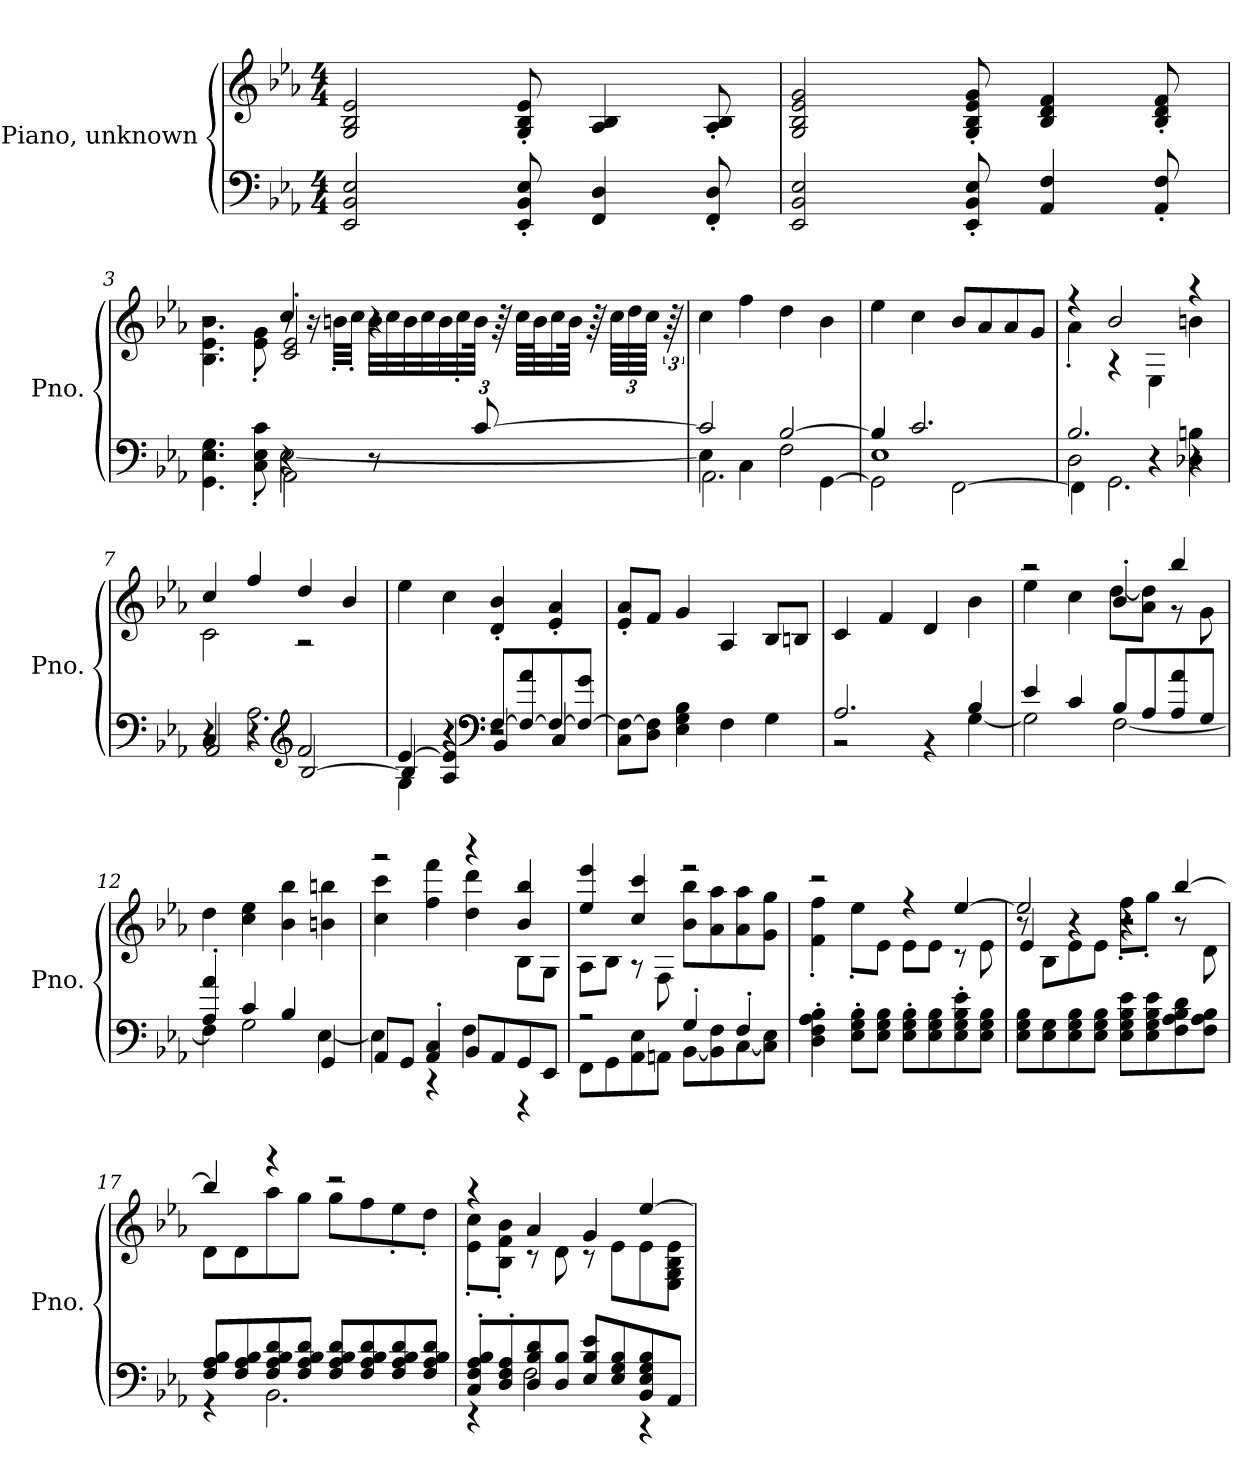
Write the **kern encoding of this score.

**kern	**kern
*part1	*part1
*staff2	*staff1
*I"Piano, unknown	*
*I'Pno.	*
*clefF4	*clefG2
*k[b-e-a-]	*k[b-e-a-]
*M4/4	*M4/4
*MM120	*MM120
=1	=1
2EE-/ 2BB-/ 2E-/	2G/ 2B-/ 2e-/
8EE-/' 8BB-/' 8E-/'	8G/' 8B-/' 8e-/'
4FF/ 4D/	4A-/ 4B-/
8FF/' 8D/'	8A-/' 8B-/'
=2	=2
2EE-/ 2BB-/ 2E-/	2G/ 2B-/ 2e-/ 2g/
8EE-/' 8BB-/' 8E-/'	8G/' 8B-/' 8e-/' 8g/'
4AA-/ 4F/	4B-/ 4d/ 4f/
8AA-/' 8F/'	8B-/' 8d/' 8f/'
=3	=3
*^	*^
*	*^	*	*^
2r	4.GG\ 4.E-\ 4.G\	2r	2r	4.B-\ 4.e-\ 4.b-\	2r
.	8C\' 8E-\' 8c\'	.	.	8e-\' 8g\'	.
4r	[2E-\	2AA-\	4cc/	8r	2c/' 2e-/'
.	.	.	.	16r	.
.	.	.	.	32bn'\LLL	.
.	.	.	.	32cc'\JJJ	.
*	*	*	*	*Xbrackettup	*
8r	.	.	4r	48b\LLL	.
.	.	.	.	48cc\	.
.	.	.	.	48b\	.
.	.	.	.	48cc\	.
.	.	.	.	48b\	.
.	.	.	.	48cc'\	.
*	*	*	*	*brackettup	*
[8c/	.	.	.	96b\JJJk	.
.	.	.	.	96r	.
.	.	.	.	96cc\LLLL	.
*	*	*	*	*Xbrackettup	*
.	.	.	.	96b\J	.
.	.	.	.	48cc\	.
*	*	*	*	*brackettup	*
.	.	.	.	96b\JJJk	.
.	.	.	.	96r	.
.	.	.	.	96cc\LLLL	.
.	.	.	.	96dd\	.
.	.	.	.	96cc\JJJJ	.
.	.	.	.	96r	.
*	*	*	*v	*v	*v
!!LO:LB:g=z
=4	=4	=4	=4
2c/]	4E-\]	2.AA-\	4cc\
.	4C\	.	4ff\
[2B-/	2F\	.	4dd\
.	.	[4GG\	4b-\
=5	=5	=5	=5
4B-/]	1E-	2GG\]	4ee-\
2.c/	.	.	4cc\
.	.	[2FF\	8b-/L
.	.	.	8a-/
.	.	.	8a-/
.	.	.	8g/J
=6	=6	=6	=6
*	*	*	*^
2.B-/	2D\	4FF\]	4r	4a-'\
.	.	2.GG\	2b-/	4r
.	4r	.	.	4E-\
4r	4D-X\ 4Bn\	.	4r	4bn\
=7	=7	=7	=7	=7
4C/	4r	2AA-/	4cc/	2c\
4r	2.A-\	.	4ff/	.
*clefG2	*	*	*	*
2f/	.	[2B-/	4dd/	2r
.	.	.	4b-/	.
*	*	*	*v	*v
=8	=8	=8	=8
[4e-/	4G\	4B-/]	4ee-\
4A-/ 4e-/]	4r	4r	4cc\
*clefF4	*	*	*
[8F/L	2r	4BB-/	4d/' 4b-/'
8F/_ 8a-/	.	.	.
8F/_	.	4C/	4e-/' 4a-/'
8F/_ 8g/J	.	.	.
*v	*v	*v	*
!!LO:LB:g=z
=9	=9
8C\ 8F\_L	8e-/' 8a-/'L
8D\ 8F\]J	8f/J
4E-\ 4G\ 4B-\	4g/
4F\	4A-/
4G\	8B-/L
.	8Bn/J
=10	=10
*^	*
2.A-/	2r	4c/
.	.	4f/
.	4r	4d/
4B-/	[4G\	4b-\
=11	=11	=11
*	*	*^
4e-/	2G\]	2r	4ee-\
4c/	.	.	4cc\
8B-/L	[2F\	4b-'/	[8dd\L
8A-/	.	.	8a-\ 8dd\]J
8A-/ 8a-/	.	4bb-/	8r
8G/J	.	.	8g\
*	*	*v	*v
=12	=12	=12
4A-/' 4a-/'	4F\]	4dd\
4c/	2G\	4cc\ 4ee-\
4B-/	.	4b-\ 4bb-\
4GG/	[4E-\	4bn\ 4bbn\
=13	=13	=13
*	*	*^
8AA-/L	4E-\]	2r	4cc\ 4ccc\
8GG/J	.	.	.
4AA-/' 4C/'	4r	.	4ff\ 4fff\
8BB-/L	4F\	4r	4dd\ 4ddd\
8AA-/	.	.	.
8GG/	4r	4b-/ 4bb-/	8B-\L
8EE-/J	.	.	8G\J
!!LO:LB:g=z	!!
=14	=14	=14	=14
2r	8FF\L	4ee-/ 4eee-/	8A-\L
.	8GG\	.	8B-\J
.	8AA-\ 8E-\	4cc/ 4ccc/	8r
.	8AAn\J	.	8F\
4G'/	[8BB-\L	2r	8b-\ 8bb-\L
.	8BB-\] 8F\	.	8a-\ 8aa-\
4F'/	[8C\	.	8a-\ 8aa-\
.	8C\] 8E-\J	.	8g\ 8gg\J
*v	*v	*	*
=15	=15	=15
4D\' 4F\' 4A-\' 4B-\'	2r	4f\' 4ff\'
8E-\' 8G\' 8B-\'L	.	8ee-'\L
8E-\ 8G\ 8B-\J	.	8e-\J
8E-\' 8G\' 8B-\'L	4r	8e-\L
8E-\ 8G\ 8B-\	.	8e-\J
8E-\' 8G\' 8B-\' 8e-\'	[4ee-/	8r
8E-\ 8G\ 8B-\J	.	8e-\
=16	=16	=16
*	*	*^
8E-\ 8G\ 8B-\L	2ee-/]	8r	4e-/
8E-\ 8G\	.	8B-\L	.
8E-\ 8G\ 8B-\	.	8e-\	4r
8E-\ 8G\ 8B-\J	.	8e-\J	.
8E-\ 8G\ 8B-\ 8e-\L	4r	8ff'\L	2r
8E-\ 8G\ 8B-\ 8e-\	.	8gg'\J	.
8F\ 8A-\ 8B-\ 8d\	[4bb-/	8r	.
8F\ 8A-\ 8B-\J	.	8d\	.
*	*	*v	*v
!!LO:LB:g=z
=17	=17	=17
*^	*	*
8F/ 8A-/ 8B-/L	4r	4bb-/]	8d\L
8F/ 8A-/ 8B-/	.	.	8d\
8F/ 8A-/ 8B-/ 8d/	2.BB-\	4r	8aa-\
8F/ 8A-/ 8B-/ 8d/J	.	.	8gg\J
8F/ 8A-/ 8B-/ 8d/L	.	2r	8gg\L
8F/ 8A-/ 8B-/ 8d/	.	.	8ff\
8F/ 8A-/ 8B-/ 8d/	.	.	8ee-'\
8F/ 8A-/ 8B-/ 8d/J	.	.	8dd'\J
=18	=18	=18	=18
8C/' 8F/' 8A-/' 8B-/'L	4r	4r	8e-\' 8cc\'L
8D/' 8F/' 8A-/'	.	.	8B-\' 8f\' 8b-\'J
8D/ 8B-/ 8d/	2F\	4a-/	8r
8D/ 8B-/J	.	.	8d\
8E-/ 8B-/ 8e-/L	.	4g/	8r
8E-/ 8G/ 8B-/	.	.	8e-\L
8BB-/ 8E-/ 8G/ 8B-/	4r	[4ee-/	8e-\
8AA-/J	.	.	8E-\ 8G\ 8B-\ 8e-\J
*v	*v	*	*
*	*v	*v
=	=
*-	*-
